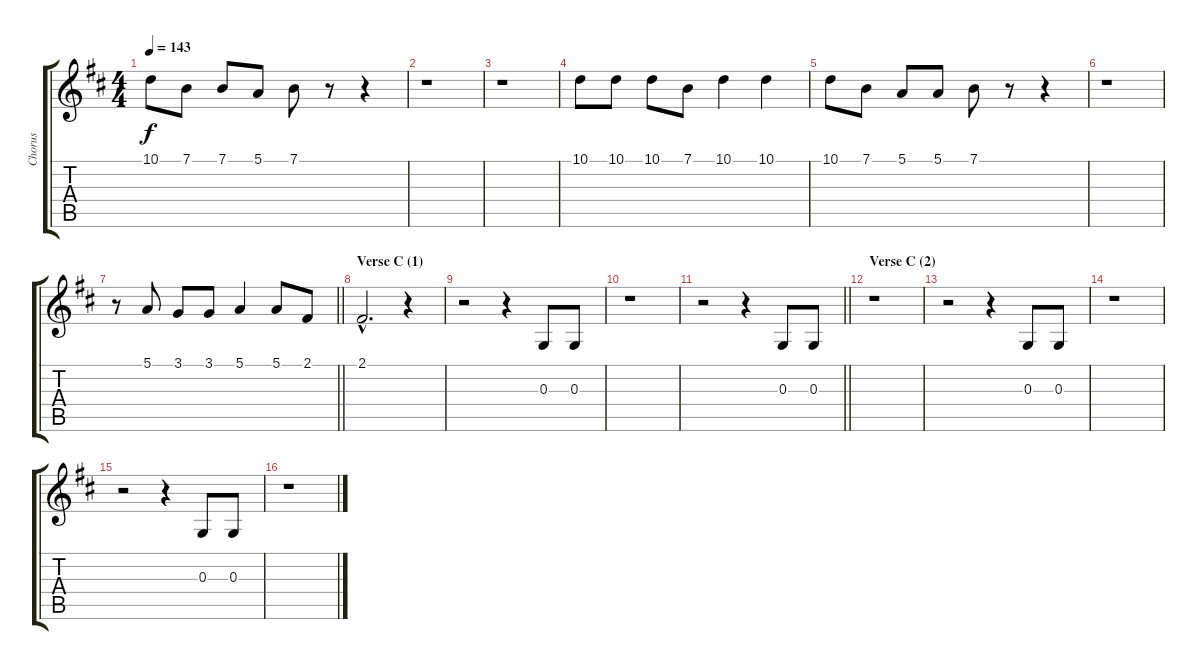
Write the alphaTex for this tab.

\track ("Chorus" "Chorus") {instrument sopranosax}
\staff {score tabs}
\tuning (E4 B3 G3 D3 A2 E2) {hide}
\ts (4 4)
\tempo 143
\clef g2
\ks d
10.1.8{dy f} 7.1.8 7.1.8 5.1.8 7.1.8 r.8 r.4 |
r.1 |
r.1 |
10.1.8 10.1.8 10.1.8 7.1.8 10.1.4 10.1.4 |
10.1.8 7.1.8 5.1.8 5.1.8 7.1.8 r.8 r.4 |
r.1 |
\barLineRight lightlight
r.8 5.1.8 3.1.8 3.1.8 5.1.4 5.1.8 2.1.8 |
\section ("" "Verse C (1)")
2.1{hac}.2{d} r.4 |
r.2 r.4 0.3.8 0.3.8 |
r.1 |
\barLineRight lightlight
r.2 r.4 0.3.8 0.3.8 |
\section ("" "Verse C (2)")
r.1 |
r.2 r.4 0.3.8 0.3.8 |
r.1 |
r.2 r.4 0.3.8 0.3.8 |
r.1
